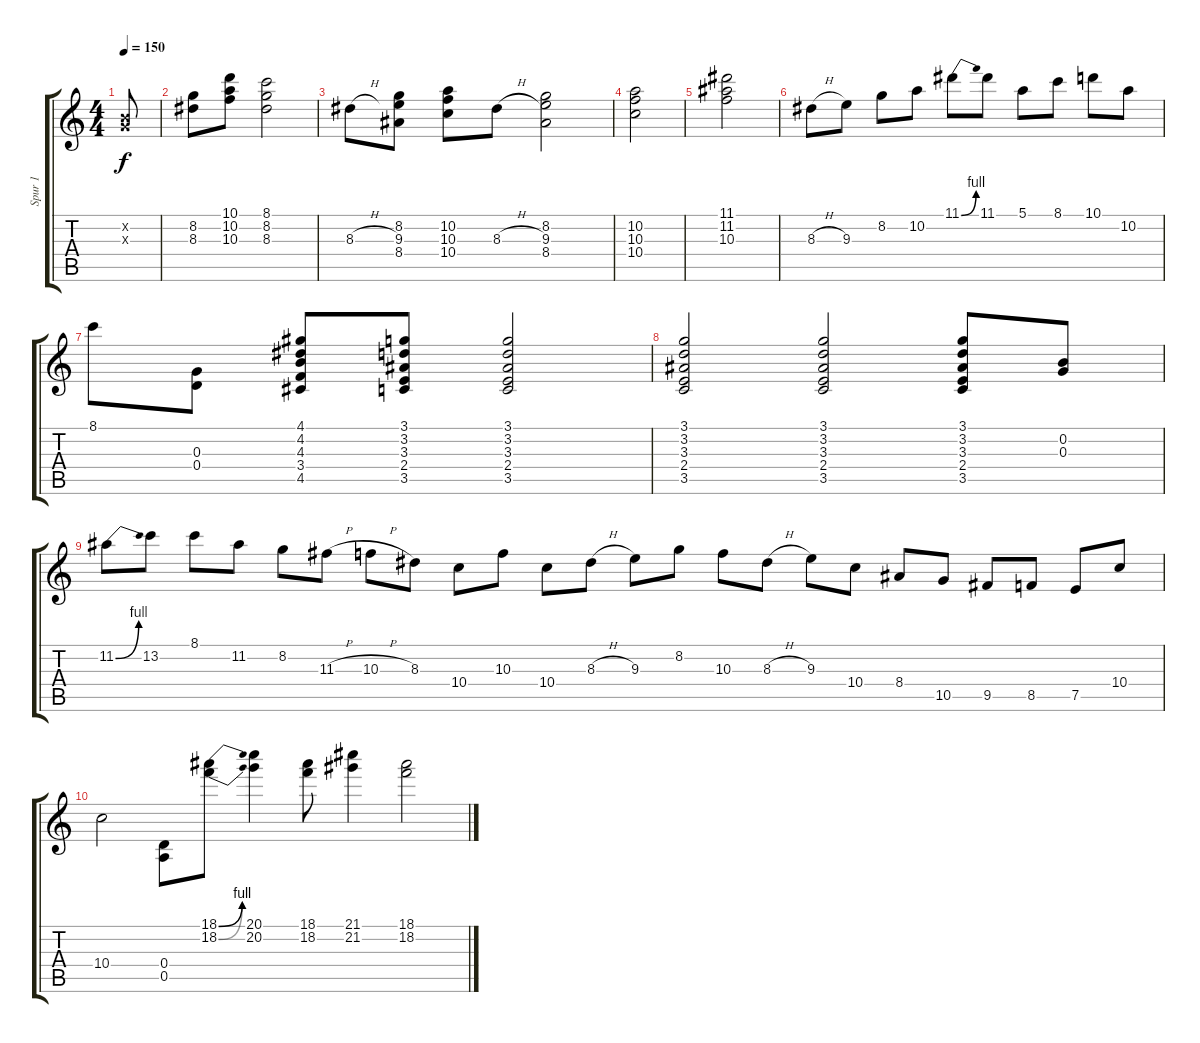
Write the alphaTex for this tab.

\track ("Spur 1" "Spur 1") {instrument distortionguitar}
\staff {score tabs}
\tuning (E4 B3 G3 D3 A2 E2) {hide}
\ts (4 4)
\tempo 150
\clef g2
\ks c
(0.2{x} 0.3{x}).8{dy f} |
(8.2 8.3).8 (10.1 10.2 10.3).8 (8.1 8.2 8.3).2 |
8.3{h}.8 (8.2 9.3 8.4).8 (10.2 10.3 10.4).8 8.3{h}.8 (8.2 9.3 8.4).2 |
(10.2 10.3 10.4).2 |
(11.1 11.2 10.3).2 |
8.3{h}.8 9.3.8 8.2.8 10.2.8 11.1{be (bend 0 0 60 4)}.8 11.1.8 5.1.8 8.1.8 10.1.8 10.2.8 |
8.1.8 (0.3 0.4).8 (4.1 4.2 4.3 3.4 4.5).8 (3.1 3.2 3.3 2.4 3.5).8 (3.1 3.2 3.3 2.4 3.5).2 |
(3.1 3.2 3.3 2.4 3.5).2 (3.1 3.2 3.3 2.4 3.5).2 (3.1 3.2 3.3 2.4 3.5).8 (0.2 0.3).8 |
11.2{be (bend 0 0 60 4)}.8 13.2.8 8.1.8 11.2.8 8.2.8 11.3{h}.8 10.3{h}.8 8.3.8 10.4.8 10.3.8 10.4.8 8.3{h}.8 9.3.8 8.2.8 10.3.8 8.3{h}.8 9.3.8 10.4.8 8.4.8 10.5.8 9.5.8 8.5.8 7.5.8 10.4.8 |
10.4.2 (0.4 0.5).8 (18.1{be (bend 0 0 60 4)} 18.2{be (bend 0 0 60 4)}).8 (20.1 20.2).4 (18.1 18.2).8 (21.1 21.2).4 (18.1 18.2).2
